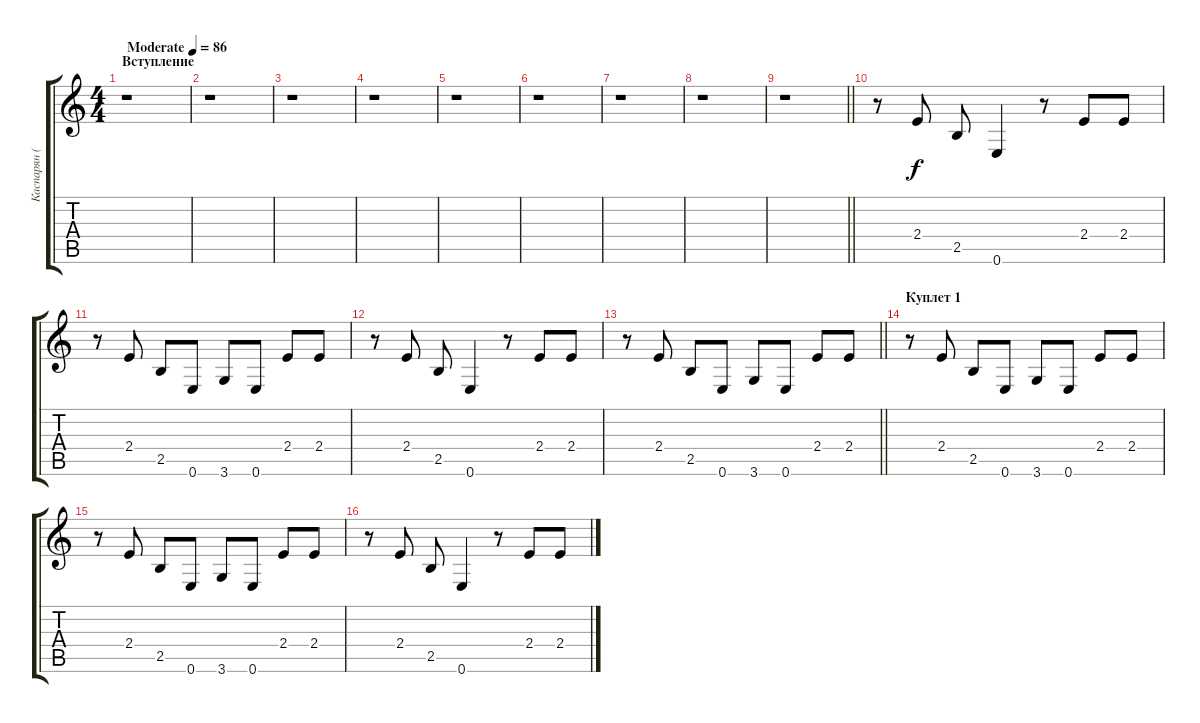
\track ("Каспарян (доп. гитара)" "Каспарян (") {instrument electricguitarclean}
\staff {score tabs}
\tuning (E4 B3 G3 D3 A2 E2) {hide}
\ts (4 4)
\section ("" "Вступление")
\tempo (86 "Moderate")
\clef g2
\ks c
r.1{dy f instrument electricguitarclean} |
r.1 |
r.1 |
r.1 |
r.1 |
r.1 |
r.1 |
r.1 |
\barLineRight lightlight
r.1 |
r.8 2.4.8{volume 7 instrument distortionguitar} 2.5.8 0.6.4 r.8 2.4.8 2.4.8 |
r.8 2.4.8 2.5.8 0.6.8 3.6.8 0.6.8 2.4.8 2.4.8 |
r.8 2.4.8 2.5.8 0.6.4 r.8 2.4.8 2.4.8 |
\barLineRight lightlight
r.8 2.4.8 2.5.8 0.6.8 3.6.8 0.6.8 2.4.8 2.4.8 |
\section ("" "Куплет 1")
r.8 2.4.8 2.5.8 0.6.8 3.6.8 0.6.8 2.4.8 2.4.8 |
r.8 2.4.8 2.5.8 0.6.8 3.6.8 0.6.8 2.4.8 2.4.8 |
r.8 2.4.8 2.5.8 0.6.4 r.8 2.4.8 2.4.8
